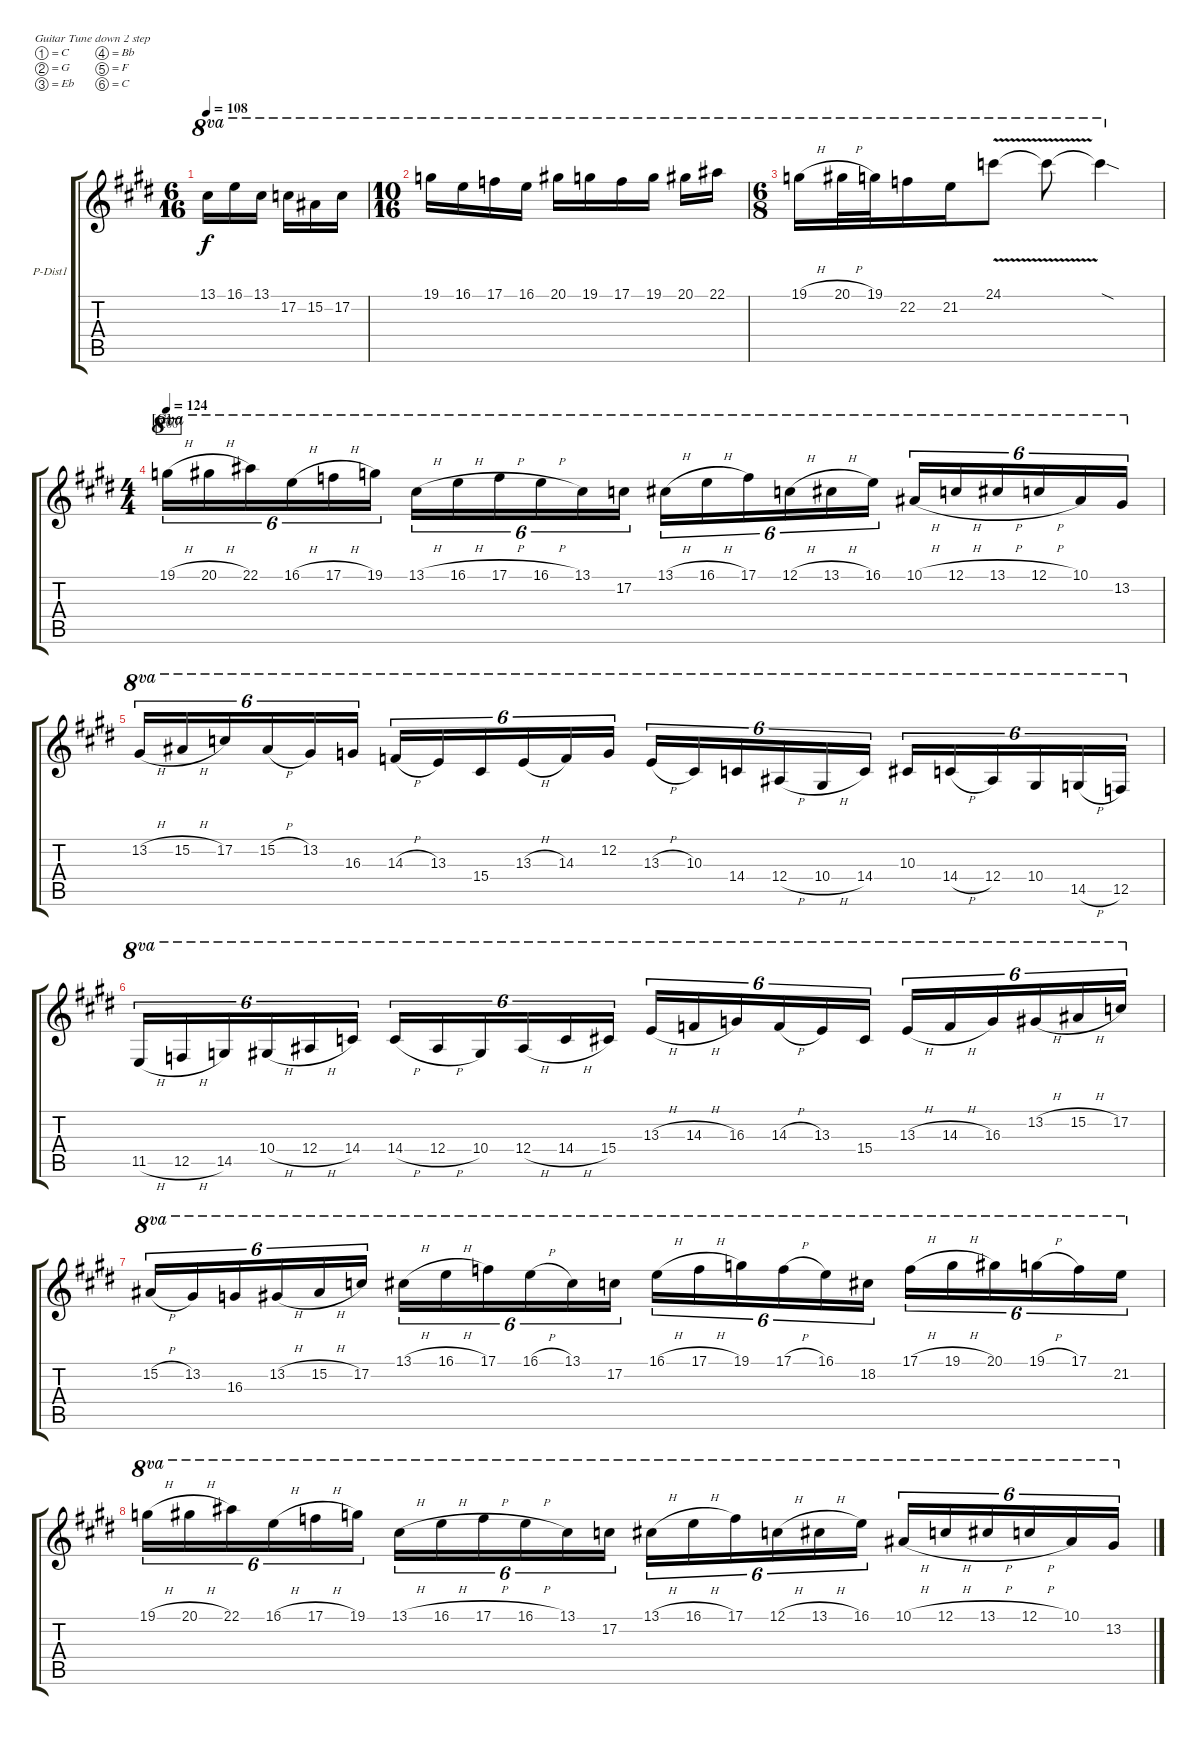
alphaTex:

\defaultSystemsLayout 4
\bracketExtendMode groupsimilarinstruments
\firstSystemTrackNameOrientation horizontal
\otherSystemsTrackNameOrientation horizontal
\track ("Petrucci Dist 1" "P-Dist1") {instrument distortionguitar}
\staff {score tabs}
\tuning (C4 G3 Eb3 Bb2 F2 C2)
\ts (6 16)
\tempo 108
\clef g2
\ks e
13.1.16{ot 8va dy f} 16.1.16{ot 8va} 13.1.16{ot 8va} 17.2.16{ot 8va} 15.2.16{ot 8va} 17.2.16{ot 8va} |
\ts (10 16)
19.1.16{ot 8va} 16.1.16{ot 8va} 17.1.16{ot 8va} 16.1.16{ot 8va} 20.1.16{ot 8va} 19.1.16{ot 8va} 17.1.16{ot 8va} 19.1.16{ot 8va} 20.1.16{ot 8va} 22.1.16{ot 8va} |
\ts (6 8)
19.1{h}.16{ot 8va} 20.1{h}.32{ot 8va} 19.1.32{ot 8va} 22.2.16{ot 8va} 21.2.16{ot 8va} 24.1{v}.8{ot 8va} 24.1{t}.8{ot 8va} 24.1{sod t}.4{ot 8va} |
\ts (4 4)
\section ("C" "")
\tempo 124
19.1{h}.16{tu (6 4) ot 8va timer} 20.1{h}.16{tu (6 4) ot 8va} 22.1.16{tu (6 4) ot 8va} 16.1{h}.16{tu (6 4) ot 8va} 17.1{h}.16{tu (6 4) ot 8va} 19.1.16{tu (6 4) ot 8va} 13.1{h}.16{tu (6 4) ot 8va} 16.1{h}.16{tu (6 4) ot 8va} 17.1{h}.16{tu (6 4) ot 8va} 16.1{h}.16{tu (6 4) ot 8va} 13.1.16{tu (6 4) ot 8va} 17.2.16{tu (6 4) ot 8va} 13.1{h}.16{tu (6 4) ot 8va} 16.1{h}.16{tu (6 4) ot 8va} 17.1.16{tu (6 4) ot 8va} 12.1{h}.16{tu (6 4) ot 8va} 13.1{h}.16{tu (6 4) ot 8va} 16.1.16{tu (6 4) ot 8va} 10.1{h}.16{tu (6 4) ot 8va} 12.1{h}.16{tu (6 4) ot 8va} 13.1{h}.16{tu (6 4) ot 8va} 12.1{h}.16{tu (6 4) ot 8va} 10.1.16{tu (6 4) ot 8va} 13.2.16{tu (6 4) ot 8va} |
13.2{h}.16{tu (6 4) ot 8va} 15.2{h}.16{tu (6 4) ot 8va} 17.2.16{tu (6 4) ot 8va} 15.2{h}.16{tu (6 4) ot 8va} 13.2.16{tu (6 4) ot 8va} 16.3.16{tu (6 4) ot 8va} 14.3{h}.16{tu (6 4) ot 8va} 13.3.16{tu (6 4) ot 8va} 15.4.16{tu (6 4) ot 8va} 13.3{h}.16{tu (6 4) ot 8va} 14.3.16{tu (6 4) ot 8va} 12.2.16{tu (6 4) ot 8va} 13.3{h}.16{tu (6 4) ot 8va} 10.3.16{tu (6 4) ot 8va} 14.4.16{tu (6 4) ot 8va} 12.4{h}.16{tu (6 4) ot 8va} 10.4{h}.16{tu (6 4) ot 8va} 14.4.16{tu (6 4) ot 8va} 10.3.16{tu (6 4) ot 8va} 14.4{h}.16{tu (6 4) ot 8va} 12.4.16{tu (6 4) ot 8va} 10.4.16{tu (6 4) ot 8va} 14.5{h}.16{tu (6 4) ot 8va} 12.5.16{tu (6 4) ot 8va} |
11.5{h}.16{tu (6 4) ot 8va} 12.5{h}.16{tu (6 4) ot 8va} 14.5.16{tu (6 4) ot 8va} 10.4{h}.16{tu (6 4) ot 8va} 12.4{h}.16{tu (6 4) ot 8va} 14.4.16{tu (6 4) ot 8va} 14.4{h}.16{tu (6 4) ot 8va} 12.4{h}.16{tu (6 4) ot 8va} 10.4.16{tu (6 4) ot 8va} 12.4{h}.16{tu (6 4) ot 8va} 14.4{h}.16{tu (6 4) ot 8va} 15.4.16{tu (6 4) ot 8va} 13.3{h}.16{tu (6 4) ot 8va} 14.3{h}.16{tu (6 4) ot 8va} 16.3.16{tu (6 4) ot 8va} 14.3{h}.16{tu (6 4) ot 8va} 13.3.16{tu (6 4) ot 8va} 15.4.16{tu (6 4) ot 8va} 13.3{h}.16{tu (6 4) ot 8va} 14.3{h}.16{tu (6 4) ot 8va} 16.3.16{tu (6 4) ot 8va} 13.2{h}.16{tu (6 4) ot 8va} 15.2{h}.16{tu (6 4) ot 8va} 17.2.16{tu (6 4) ot 8va} |
15.2{h}.16{tu (6 4) ot 8va} 13.2.16{tu (6 4) ot 8va} 16.3.16{tu (6 4) ot 8va} 13.2{h}.16{tu (6 4) ot 8va} 15.2{h}.16{tu (6 4) ot 8va} 17.2.16{tu (6 4) ot 8va} 13.1{h}.16{tu (6 4) ot 8va} 16.1{h}.16{tu (6 4) ot 8va} 17.1.16{tu (6 4) ot 8va} 16.1{h}.16{tu (6 4) ot 8va} 13.1.16{tu (6 4) ot 8va} 17.2.16{tu (6 4) ot 8va} 16.1{h}.16{tu (6 4) ot 8va} 17.1{h}.16{tu (6 4) ot 8va} 19.1.16{tu (6 4) ot 8va} 17.1{h}.16{tu (6 4) ot 8va} 16.1.16{tu (6 4) ot 8va} 18.2.16{tu (6 4) ot 8va} 17.1{h}.16{tu (6 4) ot 8va} 19.1{h}.16{tu (6 4) ot 8va} 20.1.16{tu (6 4) ot 8va} 19.1{h}.16{tu (6 4) ot 8va} 17.1.16{tu (6 4) ot 8va} 21.2.16{tu (6 4) ot 8va} |
19.1{h}.16{tu (6 4) ot 8va} 20.1{h}.16{tu (6 4) ot 8va} 22.1.16{tu (6 4) ot 8va} 16.1{h}.16{tu (6 4) ot 8va} 17.1{h}.16{tu (6 4) ot 8va} 19.1.16{tu (6 4) ot 8va} 13.1{h}.16{tu (6 4) ot 8va} 16.1{h}.16{tu (6 4) ot 8va} 17.1{h}.16{tu (6 4) ot 8va} 16.1{h}.16{tu (6 4) ot 8va} 13.1.16{tu (6 4) ot 8va} 17.2.16{tu (6 4) ot 8va} 13.1{h}.16{tu (6 4) ot 8va} 16.1{h}.16{tu (6 4) ot 8va} 17.1.16{tu (6 4) ot 8va} 12.1{h}.16{tu (6 4) ot 8va} 13.1{h}.16{tu (6 4) ot 8va} 16.1.16{tu (6 4) ot 8va} 10.1{h}.16{tu (6 4) ot 8va} 12.1{h}.16{tu (6 4) ot 8va} 13.1{h}.16{tu (6 4) ot 8va} 12.1{h}.16{tu (6 4) ot 8va} 10.1.16{tu (6 4) ot 8va} 13.2.16{tu (6 4) ot 8va}
